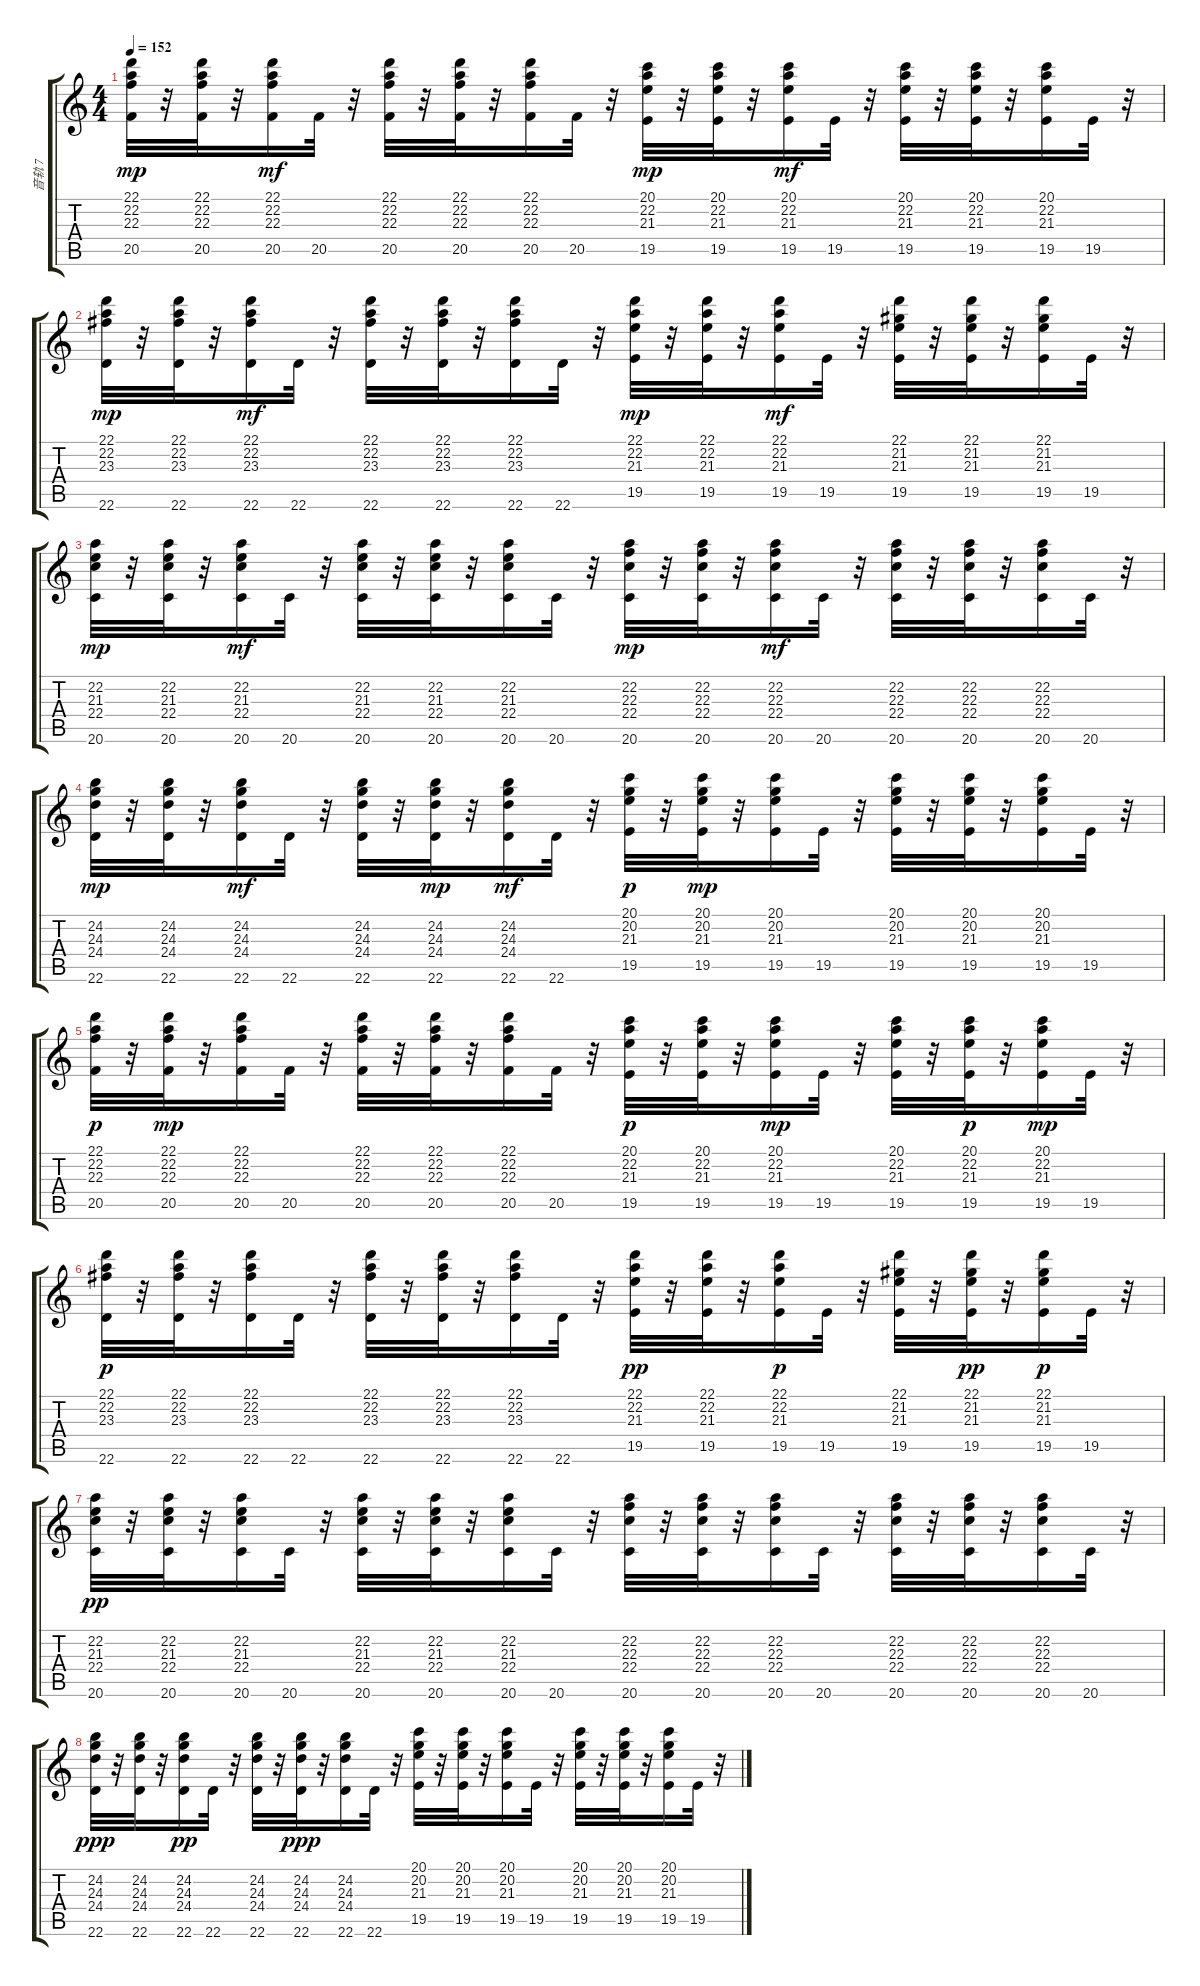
\track ("音轨 7" "音轨 7") {instrument lead2sawtooth}
\staff {score tabs}
\tuning (E4 B3 G3 D3 A2 E2) {hide}
\ts (4 4)
\tempo 152
\clef g2
\ks c
(22.1 22.2 22.3 20.5).32{dy mp} r.32 (22.1 22.2 22.3 20.5).32 r.32 (22.1 22.2 22.3 20.5).16{dy mf} 20.5.32 r.32 (22.1 22.2 22.3 20.5).32 r.32 (22.1 22.2 22.3 20.5).32 r.32 (22.1 22.2 22.3 20.5).16 20.5.32 r.32 (20.1 22.2 21.3 19.5).32{dy mp} r.32 (20.1 22.2 21.3 19.5).32 r.32 (20.1 22.2 21.3 19.5).16{dy mf} 19.5.32 r.32 (20.1 22.2 21.3 19.5).32 r.32 (20.1 22.2 21.3 19.5).32 r.32 (20.1 22.2 21.3 19.5).16 19.5.32 r.32 |
(22.1 22.2 23.3 22.6).32{dy mp} r.32 (22.1 22.2 23.3 22.6).32 r.32 (22.1 22.2 23.3 22.6).16{dy mf} 22.6.32 r.32 (22.1 22.2 23.3 22.6).32 r.32 (22.1 22.2 23.3 22.6).32 r.32 (22.1 22.2 23.3 22.6).16 22.6.32 r.32 (22.1 22.2 21.3 19.5).32{dy mp} r.32 (22.1 22.2 21.3 19.5).32 r.32 (22.1 22.2 21.3 19.5).16{dy mf} 19.5.32 r.32 (22.1 21.2 21.3 19.5).32 r.32 (22.1 21.2 21.3 19.5).32 r.32 (22.1 21.2 21.3 19.5).16 19.5.32 r.32 |
(22.2 21.3 22.4 20.6).32{dy mp} r.32 (22.2 21.3 22.4 20.6).32 r.32 (22.2 21.3 22.4 20.6).16{dy mf} 20.6.32 r.32 (22.2 21.3 22.4 20.6).32 r.32 (22.2 21.3 22.4 20.6).32 r.32 (22.2 21.3 22.4 20.6).16 20.6.32 r.32 (22.2 22.3 22.4 20.6).32{dy mp} r.32 (22.2 22.3 22.4 20.6).32 r.32 (22.2 22.3 22.4 20.6).16{dy mf} 20.6.32 r.32 (22.2 22.3 22.4 20.6).32 r.32 (22.2 22.3 22.4 20.6).32 r.32 (22.2 22.3 22.4 20.6).16 20.6.32 r.32 |
(24.2 24.3 24.4 22.6).32{dy mp} r.32 (24.2 24.3 24.4 22.6).32 r.32 (24.2 24.3 24.4 22.6).16{dy mf} 22.6.32 r.32 (24.2 24.3 24.4 22.6).32 r.32 (24.2 24.3 24.4 22.6).32{dy mp} r.32 (24.2 24.3 24.4 22.6).16{dy mf} 22.6.32 r.32 (20.1 20.2 21.3 19.5).32{dy p} r.32 (20.1 20.2 21.3 19.5).32{dy mp} r.32 (20.1 20.2 21.3 19.5).16 19.5.32 r.32 (20.1 20.2 21.3 19.5).32 r.32 (20.1 20.2 21.3 19.5).32 r.32 (20.1 20.2 21.3 19.5).16 19.5.32 r.32 |
(22.1 22.2 22.3 20.5).32{dy p} r.32 (22.1 22.2 22.3 20.5).32{dy mp} r.32 (22.1 22.2 22.3 20.5).16 20.5.32 r.32 (22.1 22.2 22.3 20.5).32 r.32 (22.1 22.2 22.3 20.5).32 r.32 (22.1 22.2 22.3 20.5).16 20.5.32 r.32 (20.1 22.2 21.3 19.5).32{dy p} r.32 (20.1 22.2 21.3 19.5).32 r.32 (20.1 22.2 21.3 19.5).16{dy mp} 19.5.32 r.32 (20.1 22.2 21.3 19.5).32 r.32 (20.1 22.2 21.3 19.5).32{dy p} r.32 (20.1 22.2 21.3 19.5).16{dy mp} 19.5.32 r.32 |
(22.1 22.2 23.3 22.6).32{dy p} r.32 (22.1 22.2 23.3 22.6).32 r.32 (22.1 22.2 23.3 22.6).16 22.6.32 r.32 (22.1 22.2 23.3 22.6).32 r.32 (22.1 22.2 23.3 22.6).32 r.32 (22.1 22.2 23.3 22.6).16 22.6.32 r.32 (22.1 22.2 21.3 19.5).32{dy pp} r.32 (22.1 22.2 21.3 19.5).32 r.32 (22.1 22.2 21.3 19.5).16{dy p} 19.5.32 r.32 (22.1 21.2 21.3 19.5).32 r.32 (22.1 21.2 21.3 19.5).32{dy pp} r.32 (22.1 21.2 21.3 19.5).16{dy p} 19.5.32 r.32 |
(22.2 21.3 22.4 20.6).32{dy pp} r.32 (22.2 21.3 22.4 20.6).32 r.32 (22.2 21.3 22.4 20.6).16 20.6.32 r.32 (22.2 21.3 22.4 20.6).32 r.32 (22.2 21.3 22.4 20.6).32 r.32 (22.2 21.3 22.4 20.6).16 20.6.32 r.32 (22.2 22.3 22.4 20.6).32 r.32 (22.2 22.3 22.4 20.6).32 r.32 (22.2 22.3 22.4 20.6).16 20.6.32 r.32 (22.2 22.3 22.4 20.6).32 r.32 (22.2 22.3 22.4 20.6).32 r.32 (22.2 22.3 22.4 20.6).16 20.6.32 r.32 |
(24.2 24.3 24.4 22.6).32{dy ppp} r.32 (24.2 24.3 24.4 22.6).32 r.32 (24.2 24.3 24.4 22.6).16{dy pp} 22.6.32 r.32 (24.2 24.3 24.4 22.6).32 r.32 (24.2 24.3 24.4 22.6).32{dy ppp} r.32 (24.2 24.3 24.4 22.6).16 22.6.32 r.32 (20.1 20.2 21.3 19.5).32 r.32 (20.1 20.2 21.3 19.5).32 r.32 (20.1 20.2 21.3 19.5).16 19.5.32 r.32 (20.1 20.2 21.3 19.5).32 r.32 (20.1 20.2 21.3 19.5).32 r.32 (20.1 20.2 21.3 19.5).16 19.5.32 r.32
